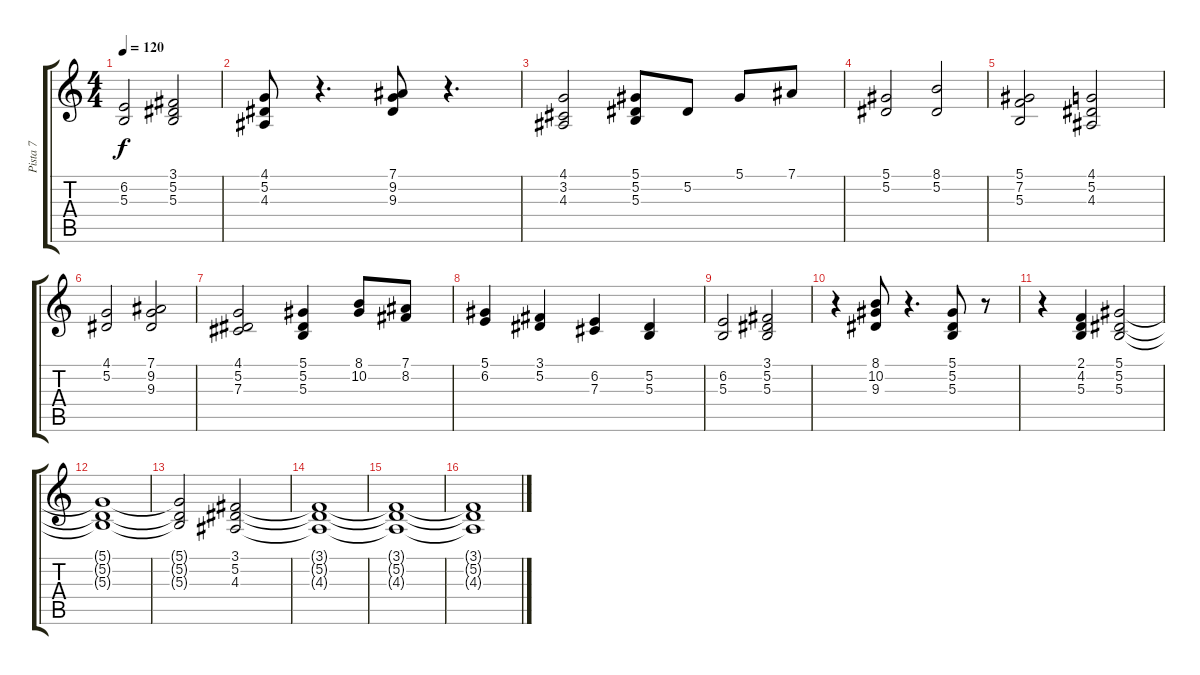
\track ("Pista 7" "Pista 7") {instrument stringensemble1}
\staff {score tabs}
\tuning (Eb4 Bb3 Gb3 Db3 Ab2 Eb2) {hide}
\ts (4 4)
\tempo 120
\clef g2
\ks c
(6.2 5.3).2{dy f} (3.1 5.2 5.3).2 |
(4.1 5.2 4.3).8 r.4{d} (7.1 9.2 9.3).8 r.4{d} |
(4.1 3.2 4.3).2 (5.1 5.2 5.3).8 5.2.8 5.1.8 7.1.8 |
(5.1 5.2).2 (8.1 5.2).2 |
(5.1 7.2 5.3).2 (4.1 5.2 4.3).2 |
(4.1 5.2).2 (7.1 9.2 9.3).2 |
(4.1 5.2 7.3).2 (5.1 5.2 5.3).4 (8.1 10.2).8 (7.1 8.2).8 |
(5.1 6.2).4 (3.1 5.2).4 (6.2 7.3).4 (5.2 5.3).4 |
(6.2 5.3).2 (3.1 5.2 5.3).2 |
r.4 (8.1 10.2 9.3).8 r.4{d} (5.1 5.2 5.3).8 r.8 |
r.4 (2.1 4.2 5.3).4 (5.1 5.2 5.3).2 |
(5.1{t} 5.2{t} 5.3{t}).1 |
(5.1{t} 5.2{t} 5.3{t}).2 (3.1 5.2 4.3).2 |
(3.1{t} 5.2{t} 4.3{t}).1 |
(3.1{t} 5.2{t} 4.3{t}).1 |
(3.1{t} 5.2{t} 4.3{t}).1
